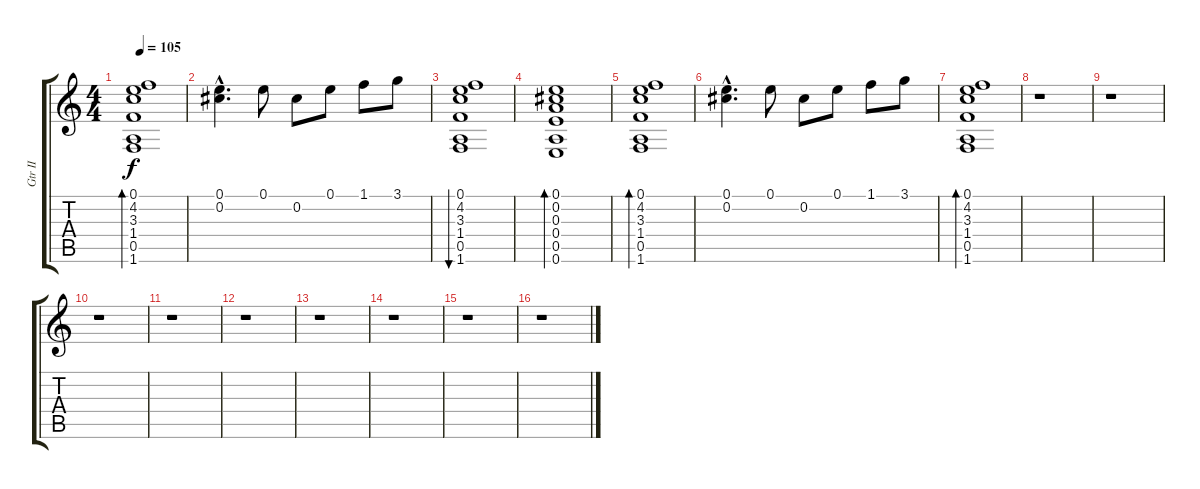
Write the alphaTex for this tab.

\track ("Gtr II" "Gtr II") {instrument acousticguitarnylon}
\staff {score tabs}
\tuning (E4 Db4 A3 E3 A2 E2) {hide}
\ts (4 4)
\tempo 105
\clef g2
\ks c
(0.1 4.2 3.3 1.4 0.5 1.6).1{bd 120 dy f} |
(0.1{hac} 0.2{hac}).4{d} 0.1.8 0.2.8 0.1.8 1.1.8 3.1.8 |
(0.1 4.2 3.3 1.4 0.5 1.6).1{bu 120} |
(0.1 0.2 0.3 0.4 0.5 0.6).1{bd 120} |
(0.1 4.2 3.3 1.4 0.5 1.6).1{bd 120} |
(0.1{hac} 0.2{hac}).4{d} 0.1.8 0.2.8 0.1.8 1.1.8 3.1.8 |
(0.1 4.2 3.3 1.4 0.5 1.6).1{bd 120} |
r.1 |
r.1 |
r.1 |
r.1 |
r.1 |
r.1 |
r.1 |
r.1 |
r.1
